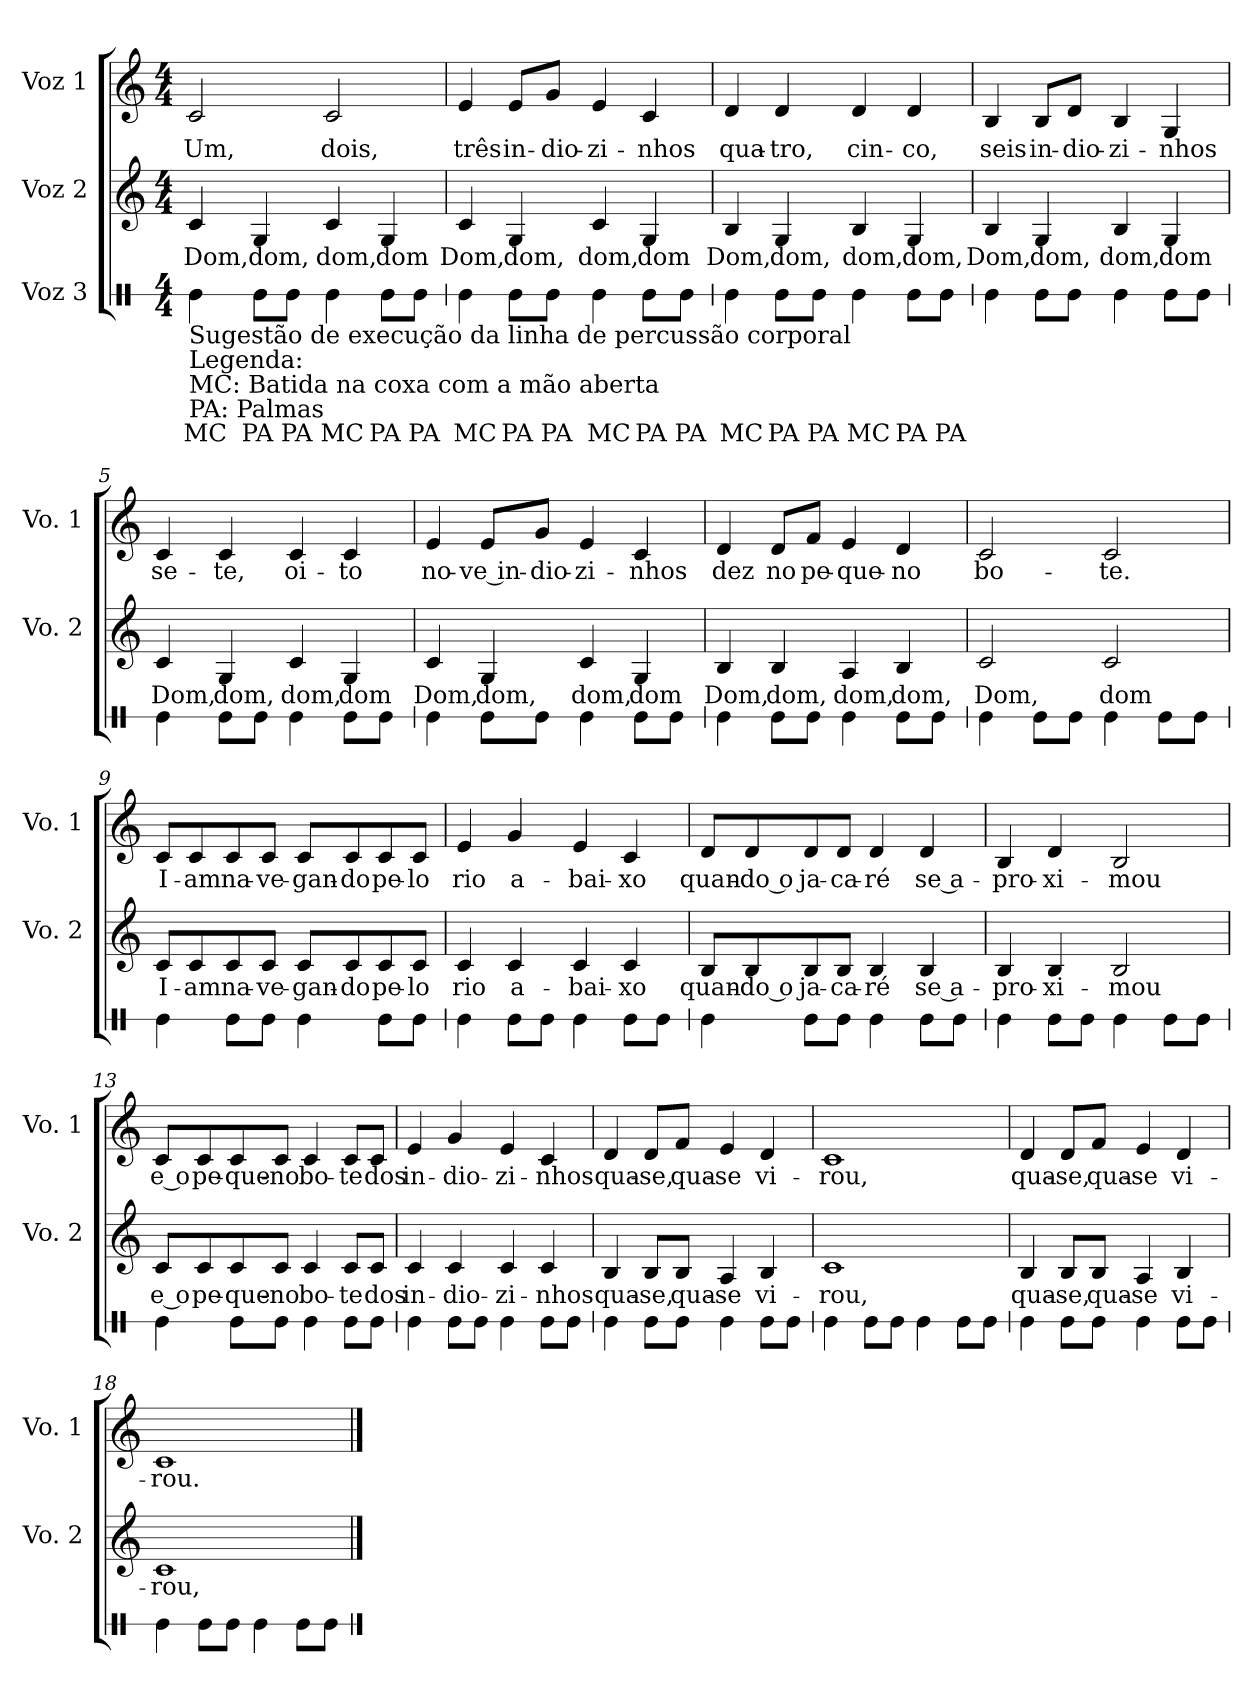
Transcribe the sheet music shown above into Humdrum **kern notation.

**kern	**text	**kern	**text	**kern	**text
*part3	*part3	*part2	*part2	*part1	*part1
*staff3	*staff3	*staff2	*staff2	*staff1	*staff1
*I"Voz 3	*	*I"Voz 2	*	*I"Voz 1	*
*	*	*I'Vo. 2	*	*I'Vo. 1	*
*stria1	*	*	*	*	*
*clefX	*	*clefG2	*	*clefG2	*
*k[]	*	*k[]	*	*k[]	*
*M4/4	*	*M4/4	*	*M4/4	*
*MM100	*	*MM100	*	*MM100	*
=1	=1	=1	=1	=1	=1
!LO:TX:b:t=Sugestão de execução da linha de percussão corporal	!	!	!	!	!
!LO:TX:b:t=Legenda&colon;	!	!	!	!	!
!LO:TX:b:t=MC&colon; Batida na coxa com a mão aberta	!	!	!	!	!
!LO:TX:b:t=PA&colon; Palmas	!	!	!	!	!
!	!LO:LY:b	!	!LO:LY:b	!	!LO:LY:b
4Re\	MC	4c/	Dom,	2c/	Um,
!	!LO:LY:b	!	!LO:LY:b	!	!
8Re\L	PA	4G/	dom,	.	.
!	!LO:LY:b	!	!	!	!
8Re\J	PA	.	.	.	.
!	!LO:LY:b	!	!LO:LY:b	!	!LO:LY:b
4Re\	MC	4c/	dom,	2c/	dois,
!	!LO:LY:b	!	!LO:LY:b	!	!
8Re\L	PA	4G/	dom	.	.
!	!LO:LY:b	!	!	!	!
8Re\J	PA	.	.	.	.
=2	=2	=2	=2	=2	=2
!	!LO:LY:b	!	!LO:LY:b	!	!LO:LY:b
4Re\	MC	4c/	Dom,	4e/	três
!	!LO:LY:b	!	!LO:LY:b	!	!LO:LY:b
8Re\L	PA	4G/	dom,	8e/L	in-
!	!LO:LY:b	!	!	!	!LO:LY:b
8Re\J	PA	.	.	8g/J	-dio-
!	!LO:LY:b	!	!LO:LY:b	!	!LO:LY:b
4Re\	MC	4c/	dom,	4e/	-zi-
!	!LO:LY:b	!	!LO:LY:b	!	!LO:LY:b
8Re\L	PA	4G/	dom	4c/	-nhos
!	!LO:LY:b	!	!	!	!
8Re\J	PA	.	.	.	.
=3	=3	=3	=3	=3	=3
!	!LO:LY:b	!	!LO:LY:b	!	!LO:LY:b
4Re\	MC	4B/	Dom,	4d/	qua-
!	!LO:LY:b	!	!LO:LY:b	!	!LO:LY:b
8Re\L	PA	4G/	dom,	4d/	-tro,
!	!LO:LY:b	!	!	!	!
8Re\J	PA	.	.	.	.
!	!LO:LY:b	!	!LO:LY:b	!	!LO:LY:b
4Re\	MC	4B/	dom,	4d/	cin-
!	!LO:LY:b	!	!LO:LY:b	!	!LO:LY:b
8Re\L	PA	4G/	dom,	4d/	-co,
!	!LO:LY:b	!	!	!	!
8Re\J	PA	.	.	.	.
!!LO:LB:g=z
=4	=4	=4	=4	=4	=4
!	!	!	!LO:LY:b	!	!LO:LY:b
4Re\	.	4B/	Dom,	4B/	seis
!	!	!	!LO:LY:b	!	!LO:LY:b
8Re\L	.	4G/	dom,	8B/L	in-
!	!	!	!	!	!LO:LY:b
8Re\J	.	.	.	8d/J	-dio-
!	!	!	!LO:LY:b	!	!LO:LY:b
4Re\	.	4B/	dom,	4B/	-zi-
!	!	!	!LO:LY:b	!	!LO:LY:b
8Re\L	.	4G/	dom	4G/	-nhos
8Re\J	.	.	.	.	.
=5	=5	=5	=5	=5	=5
!	!	!	!LO:LY:b	!	!LO:LY:b
4Re\	.	4c/	Dom,	4c/	se-
!	!	!	!LO:LY:b	!	!LO:LY:b
8Re\L	.	4G/	dom,	4c/	-te,
8Re\J	.	.	.	.	.
!	!	!	!LO:LY:b	!	!LO:LY:b
4Re\	.	4c/	dom,	4c/	oi-
!	!	!	!LO:LY:b	!	!LO:LY:b
8Re\L	.	4G/	dom	4c/	-to
8Re\J	.	.	.	.	.
=6	=6	=6	=6	=6	=6
!	!	!	!LO:LY:b	!	!LO:LY:b
4Re\	.	4c/	Dom,	4e/	no-
!	!	!	!LO:LY:b	!	!LO:LY:b
8Re\L	.	4G/	dom,	8e/L	-ve in-
!	!	!	!	!	!LO:LY:b
8Re\J	.	.	.	8g/J	-dio-
!	!	!	!LO:LY:b	!	!LO:LY:b
4Re\	.	4c/	dom,	4e/	-zi-
!	!	!	!LO:LY:b	!	!LO:LY:b
8Re\L	.	4G/	dom	4c/	-nhos
8Re\J	.	.	.	.	.
=7	=7	=7	=7	=7	=7
!	!	!	!LO:LY:b	!	!LO:LY:b
4Re\	.	4B/	Dom,	4d/	dez
!	!	!	!LO:LY:b	!	!LO:LY:b
8Re\L	.	4B/	dom,	8d/L	no
!	!	!	!	!	!LO:LY:b
8Re\J	.	.	.	8f/J	pe-
!	!	!	!LO:LY:b	!	!LO:LY:b
4Re\	.	4A/	dom,	4e/	-que-
!	!	!	!LO:LY:b	!	!LO:LY:b
8Re\L	.	4B/	dom,	4d/	-no
8Re\J	.	.	.	.	.
!!LO:LB:g=z
=8	=8	=8	=8	=8	=8
!	!	!	!LO:LY:b	!	!LO:LY:b
4Re\	.	2c/	Dom,	2c/	bo-
8Re\L	.	.	.	.	.
8Re\J	.	.	.	.	.
!	!	!	!LO:LY:b	!	!LO:LY:b
4Re\	.	2c/	dom	2c/	-te.
8Re\L	.	.	.	.	.
8Re\J	.	.	.	.	.
=9	=9	=9	=9	=9	=9
!	!	!	!LO:LY:b	!	!LO:LY:b
4Re\	.	8c/L	I-	8c/L	I-
!	!	!	!LO:LY:b	!	!LO:LY:b
.	.	8c/	-am	8c/	-am
!	!	!	!LO:LY:b	!	!LO:LY:b
8Re\L	.	8c/	na-	8c/	na-
!	!	!	!LO:LY:b	!	!LO:LY:b
8Re\J	.	8c/J	-ve-	8c/J	-ve-
!	!	!	!LO:LY:b	!	!LO:LY:b
4Re\	.	8c/L	-gan-	8c/L	-gan-
!	!	!	!LO:LY:b	!	!LO:LY:b
.	.	8c/	-do	8c/	-do
!	!	!	!LO:LY:b	!	!LO:LY:b
8Re\L	.	8c/	pe-	8c/	pe-
!	!	!	!LO:LY:b	!	!LO:LY:b
8Re\J	.	8c/J	-lo	8c/J	-lo
=10	=10	=10	=10	=10	=10
!	!	!	!LO:LY:b	!	!LO:LY:b
4Re\	.	4c/	rio	4e/	rio
!	!	!	!LO:LY:b	!	!LO:LY:b
8Re\L	.	4c/	a-	4g/	a-
8Re\J	.	.	.	.	.
!	!	!	!LO:LY:b	!	!LO:LY:b
4Re\	.	4c/	-bai-	4e/	-bai-
!	!	!	!LO:LY:b	!	!LO:LY:b
8Re\L	.	4c/	-xo	4c/	-xo
8Re\J	.	.	.	.	.
=11	=11	=11	=11	=11	=11
!	!	!	!LO:LY:b	!	!LO:LY:b
4Re\	.	8B/L	quan-	8d/L	quan-
!	!	!	!LO:LY:b	!	!LO:LY:b
.	.	8B/	-do o	8d/	-do o
!	!	!	!LO:LY:b	!	!LO:LY:b
8Re\L	.	8B/	ja-	8d/	ja-
!	!	!	!LO:LY:b	!	!LO:LY:b
8Re\J	.	8B/J	-ca-	8d/J	-ca-
!	!	!	!LO:LY:b	!	!LO:LY:b
4Re\	.	4B/	-ré	4d/	-ré
!	!	!	!LO:LY:b	!	!LO:LY:b
8Re\L	.	4B/	se a-	4d/	se a-
8Re\J	.	.	.	.	.
=12	=12	=12	=12	=12	=12
!	!	!	!LO:LY:b	!	!LO:LY:b
4Re\	.	4B/	-pro-	4B/	-pro-
!	!	!	!LO:LY:b	!	!LO:LY:b
8Re\L	.	4B/	-xi-	4d/	-xi-
8Re\J	.	.	.	.	.
!	!	!	!LO:LY:b	!	!LO:LY:b
4Re\	.	2B/	-mou	2B/	-mou
8Re\L	.	.	.	.	.
8Re\J	.	.	.	.	.
!!LO:LB:g=z
=13	=13	=13	=13	=13	=13
!	!	!	!LO:LY:b	!	!LO:LY:b
4Re\	.	8c/L	e o	8c/L	e o
!	!	!	!LO:LY:b	!	!LO:LY:b
.	.	8c/	pe-	8c/	pe-
!	!	!	!LO:LY:b	!	!LO:LY:b
8Re\L	.	8c/	-que-	8c/	-que-
!	!	!	!LO:LY:b	!	!LO:LY:b
8Re\J	.	8c/J	-no	8c/J	-no
!	!	!	!LO:LY:b	!	!LO:LY:b
4Re\	.	4c/	bo-	4c/	bo-
!	!	!	!LO:LY:b	!	!LO:LY:b
8Re\L	.	8c/L	-te	8c/L	-te
!	!	!	!LO:LY:b	!	!LO:LY:b
8Re\J	.	8c/J	dos	8c/J	dos
=14	=14	=14	=14	=14	=14
!	!	!	!LO:LY:b	!	!LO:LY:b
4Re\	.	4c/	in-	4e/	in-
!	!	!	!LO:LY:b	!	!LO:LY:b
8Re\L	.	4c/	-dio-	4g/	-dio-
8Re\J	.	.	.	.	.
!	!	!	!LO:LY:b	!	!LO:LY:b
4Re\	.	4c/	-zi-	4e/	-zi-
!	!	!	!LO:LY:b	!	!LO:LY:b
8Re\L	.	4c/	-nhos	4c/	-nhos
8Re\J	.	.	.	.	.
=15	=15	=15	=15	=15	=15
!	!	!	!LO:LY:b	!	!LO:LY:b
4Re\	.	4B/	qua-	4d/	qua-
!	!	!	!LO:LY:b	!	!LO:LY:b
8Re\L	.	8B/L	-se,	8d/L	-se,
!	!	!	!LO:LY:b	!	!LO:LY:b
8Re\J	.	8B/J	qua-	8f/J	qua-
!	!	!	!LO:LY:b	!	!LO:LY:b
4Re\	.	4A/	-se	4e/	-se
!	!	!	!LO:LY:b	!	!LO:LY:b
8Re\L	.	4B/	vi-	4d/	vi-
8Re\J	.	.	.	.	.
=16	=16	=16	=16	=16	=16
!	!	!	!LO:LY:b	!	!LO:LY:b
4Re\	.	1c	-rou,	1c	-rou,
8Re\L	.	.	.	.	.
8Re\J	.	.	.	.	.
4Re\	.	.	.	.	.
8Re\L	.	.	.	.	.
8Re\J	.	.	.	.	.
=17	=17	=17	=17	=17	=17
!	!	!	!LO:LY:b	!	!LO:LY:b
4Re\	.	4B/	qua-	4d/	qua-
!	!	!	!LO:LY:b	!	!LO:LY:b
8Re\L	.	8B/L	-se,	8d/L	-se,
!	!	!	!LO:LY:b	!	!LO:LY:b
8Re\J	.	8B/J	qua-	8f/J	qua-
!	!	!	!LO:LY:b	!	!LO:LY:b
4Re\	.	4A/	-se	4e/	-se
!	!	!	!LO:LY:b	!	!LO:LY:b
8Re\L	.	4B/	vi-	4d/	vi-
8Re\J	.	.	.	.	.
=18	=18	=18	=18	=18	=18
!	!	!	!LO:LY:b	!	!LO:LY:b
4Re\	.	1c	-rou,	1c	-rou.
8Re\L	.	.	.	.	.
8Re\J	.	.	.	.	.
4Re\	.	.	.	.	.
8Re\L	.	.	.	.	.
8Re\J	.	.	.	.	.
==	==	==	==	==	==
*-	*-	*-	*-	*-	*-
